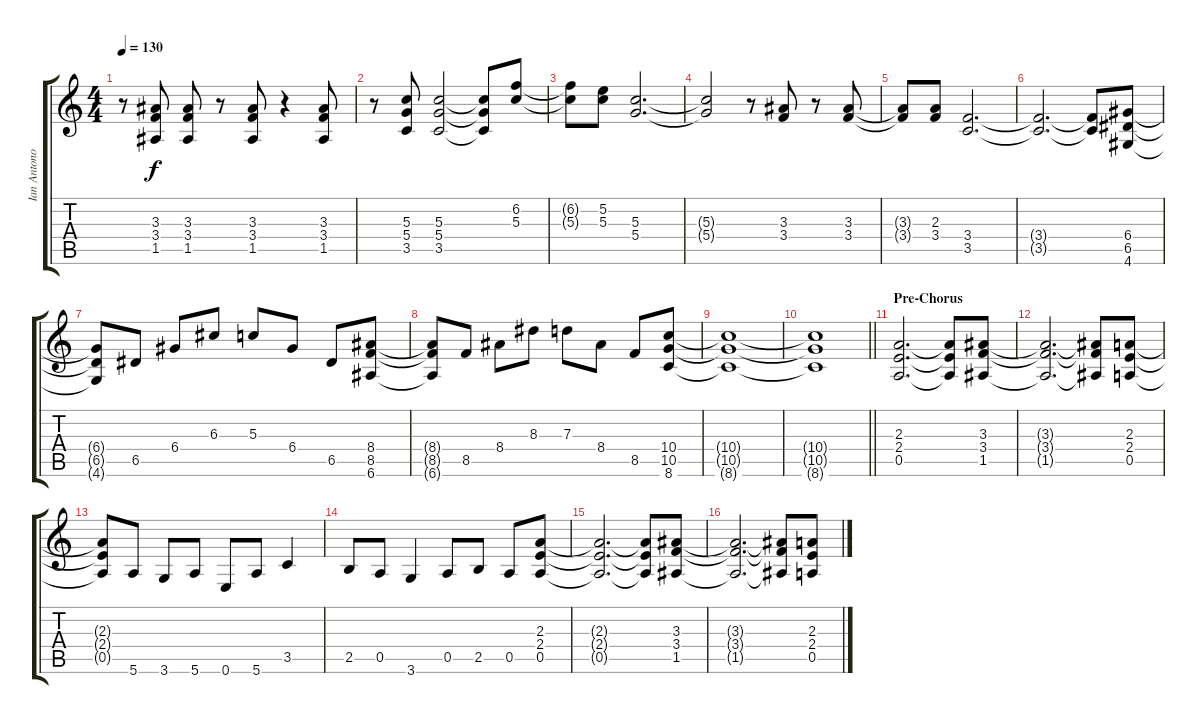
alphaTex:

\track ("Ian Antono" "Ian Antono") {instrument overdrivenguitar}
\staff {score tabs}
\tuning (E4 B3 G3 D3 A2 E2) {hide}
\ts (4 4)
\tempo 130
\clef g2
\ks c
r.8{dy f} (3.3 3.4 1.5).8 (3.3 3.4 1.5).8 r.8 (3.3 3.4 1.5).8 r.4 (3.3 3.4 1.5).8 |
r.8 (5.3 5.4 3.5).8 (5.3 5.4 3.5).2 (5.3{t} 5.4{t} 3.5{t}).8 (6.2 5.3).8 |
(6.2{t} 5.3{t}).8 (5.2 5.3).8 (5.3 5.4).2{d} |
(5.3{t} 5.4{t}).2 r.8 (3.3 3.4).8 r.8 (3.3 3.4).8 |
(3.3{t} 3.4{t}).8 (2.3 3.4).8 (3.4 3.5).2{d} |
(3.4{t} 3.5{t}).2{d} (3.4{t} 3.5{t}).8 (6.4 6.5 4.6).8 |
(6.4{t} 6.5{t} 4.6{t}).8 6.5.8 6.4.8 6.3.8 5.3.8 6.4.8 6.5.8 (8.4 8.5 6.6).8 |
(8.4{t} 8.5{t} 6.6{t}).8 8.5.8 8.4.8 8.3.8 7.3.8 8.4.8 8.5.8 (10.4 10.5 8.6).8 |
(10.4{t} 10.5{t} 8.6{t}).1 |
\barLineRight lightlight
(10.4{t} 10.5{t} 8.6{t}).1 |
\section ("" "Pre-Chorus")
(2.3 2.4 0.5).2{d} (2.3{t} 2.4{t} 0.5{t}).8 (3.3 3.4 1.5).8 |
(3.3{t} 3.4{t} 1.5{t}).2{d} (3.3{t} 3.4{t} 1.5{t}).8 (2.3 2.4 0.5).8 |
(2.3{t} 2.4{t} 0.5{t}).8 5.6.8 3.6.8 5.6.8 0.6.8 5.6.8 3.5.4 |
2.5.8 0.5.8 3.6.4 0.5.8 2.5.8 0.5.8 (2.3 2.4 0.5).8 |
(2.3{t} 2.4{t} 0.5{t}).2{d} (2.3{t} 2.4{t} 0.5{t}).8 (3.3 3.4 1.5).8 |
(3.3{t} 3.4{t} 1.5{t}).2{d} (3.3{t} 3.4{t} 1.5{t}).8 (2.3 2.4 0.5).8
